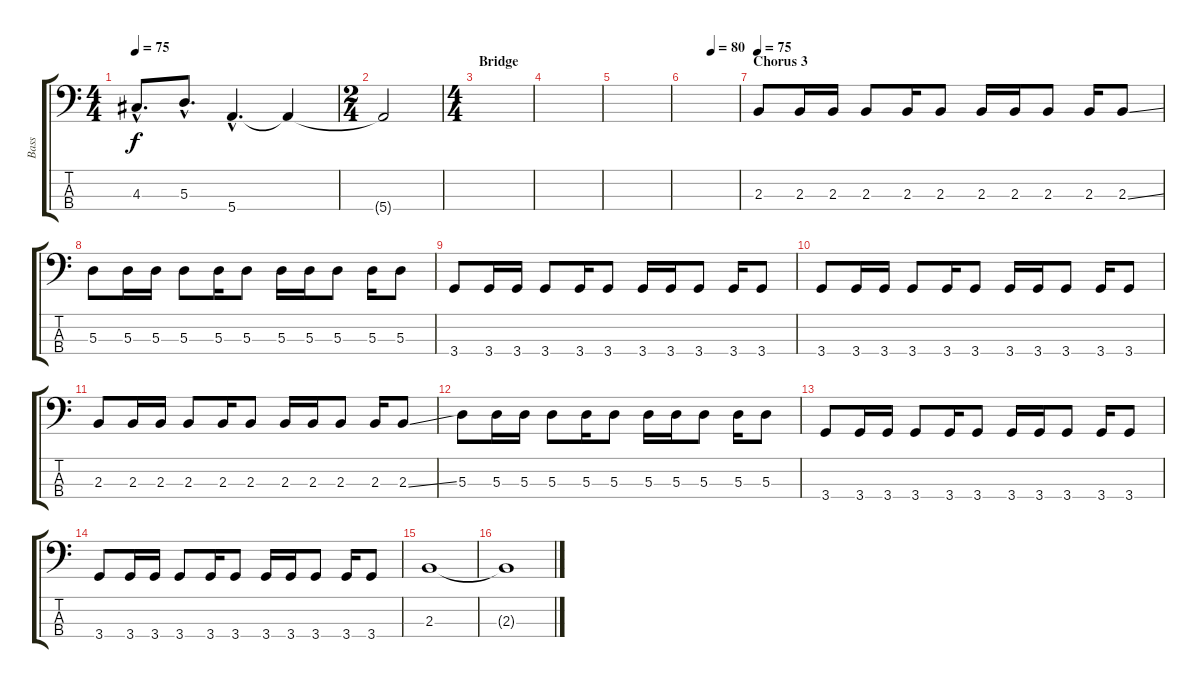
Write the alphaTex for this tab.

\track ("Bass" "Bass") {instrument electricbassfinger}
\staff {score tabs}
\tuning (G2 D2 A1 E1) {hide}
\ts (4 4)
\tempo 75
\clef f4
\ks c
4.3{hac}.8{d dy f} 5.3{hac}.8{d} 5.4{hac}.4{d} 5.4{t}.4 |
\ts (2 4)
5.4{t}.2 |
\ts (4 4)
\section ("" "Bridge")
|
|
|
\tempo (80 0.5)
|
\section ("" "Chorus 3")
\tempo 75
2.3.8 2.3.16 2.3.16 2.3.8 2.3.16 2.3.8 2.3.16 2.3.16 2.3.8 2.3.16 2.3{ss}.8 |
5.3.8 5.3.16 5.3.16 5.3.8 5.3.16 5.3.8 5.3.16 5.3.16 5.3.8 5.3.16 5.3.8 |
3.4.8 3.4.16 3.4.16 3.4.8 3.4.16 3.4.8 3.4.16 3.4.16 3.4.8 3.4.16 3.4.8 |
3.4.8 3.4.16 3.4.16 3.4.8 3.4.16 3.4.8 3.4.16 3.4.16 3.4.8 3.4.16 3.4.8 |
2.3.8 2.3.16 2.3.16 2.3.8 2.3.16 2.3.8 2.3.16 2.3.16 2.3.8 2.3.16 2.3{ss}.8 |
5.3.8 5.3.16 5.3.16 5.3.8 5.3.16 5.3.8 5.3.16 5.3.16 5.3.8 5.3.16 5.3.8 |
3.4.8 3.4.16 3.4.16 3.4.8 3.4.16 3.4.8 3.4.16 3.4.16 3.4.8 3.4.16 3.4.8 |
3.4.8 3.4.16 3.4.16 3.4.8 3.4.16 3.4.8 3.4.16 3.4.16 3.4.8 3.4.16 3.4.8 |
2.3.1 |
2.3{t}.1
